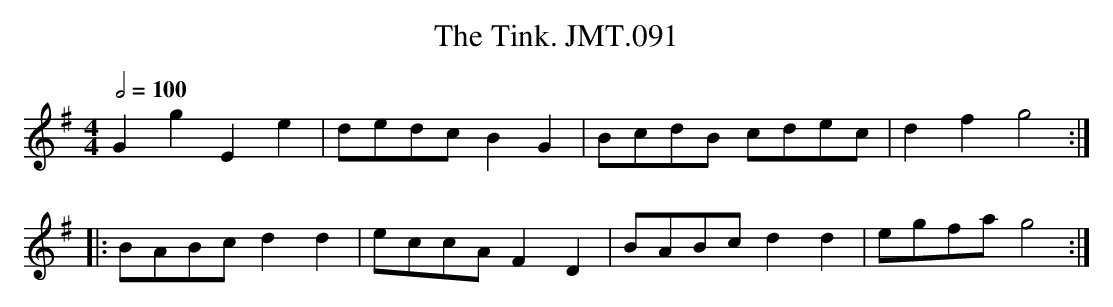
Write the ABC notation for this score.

X:1
T:Tink. JMT.091, The
M:4/4
L:1/8
Q:1/2=100
K:G
G2g2E2e2|dedcB2G2|BcdB cdec|d2f2g4:|
|:BABcd2d2|eccAF2D2|BABcd2d2|egfag4:|
